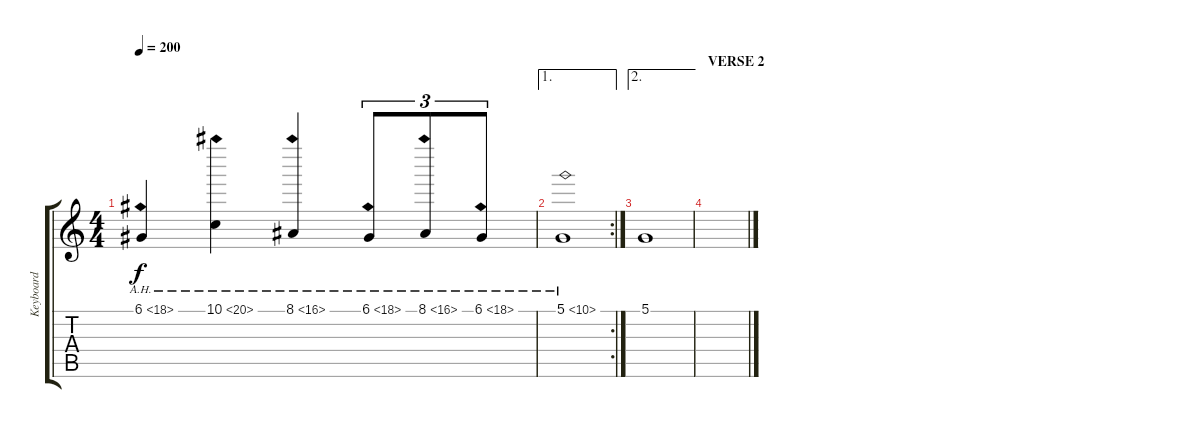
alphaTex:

\track ("Keyboard" "Keyboard") {instrument orchestralharp}
\staff {score tabs}
\tuning (D4 A3 F3 C3 G2 C2) {hide}
\ts (4 4)
\tempo 200
\clef g2
\ks c
6.1{ah 12}.4{dy f} 10.1{ah 10}.4 8.1{ah 8}.4 6.1{ah 12}.8{tu (3 2)} 8.1{ah 8}.8{tu (3 2)} 6.1{ah 12}.8{tu (3 2)} |
\ae 1
\rc 2
5.1{ah 5}.1 |
\ae 2
5.1.1 |
\section ("" "VERSE 2")
